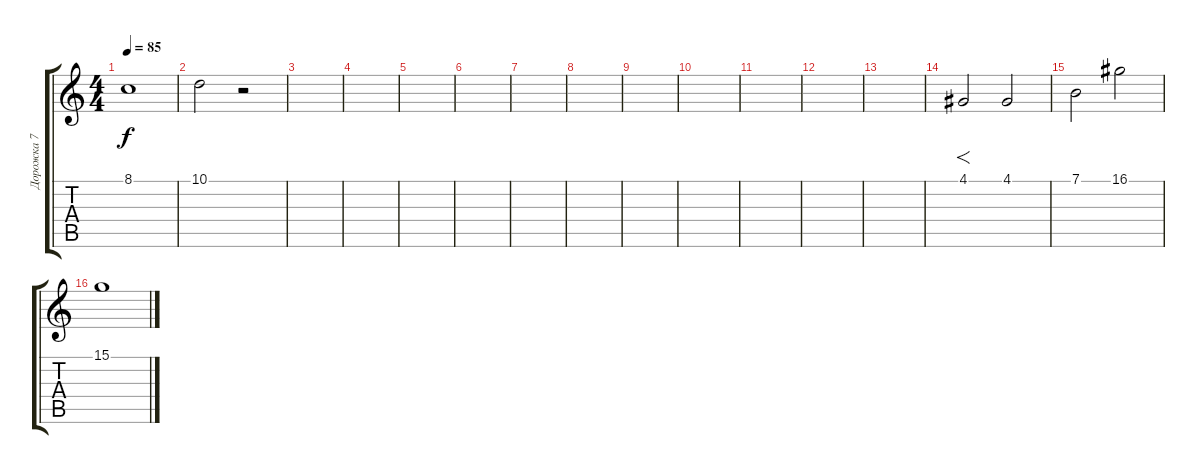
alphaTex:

\track ("Дорожка 7" "Дорожка 7") {instrument choiraahs}
\staff {score tabs}
\tuning (E4 B3 G3 D3 A2 E2) {hide}
\ts (4 4)
\tempo 85
\clef g2
\ks c
8.1.1{dy f} |
10.1.2 r.2 |
|
|
|
|
|
|
|
|
|
|
|
4.1.2{f} 4.1.2 |
7.1.2 16.1.2 |
15.1.1
